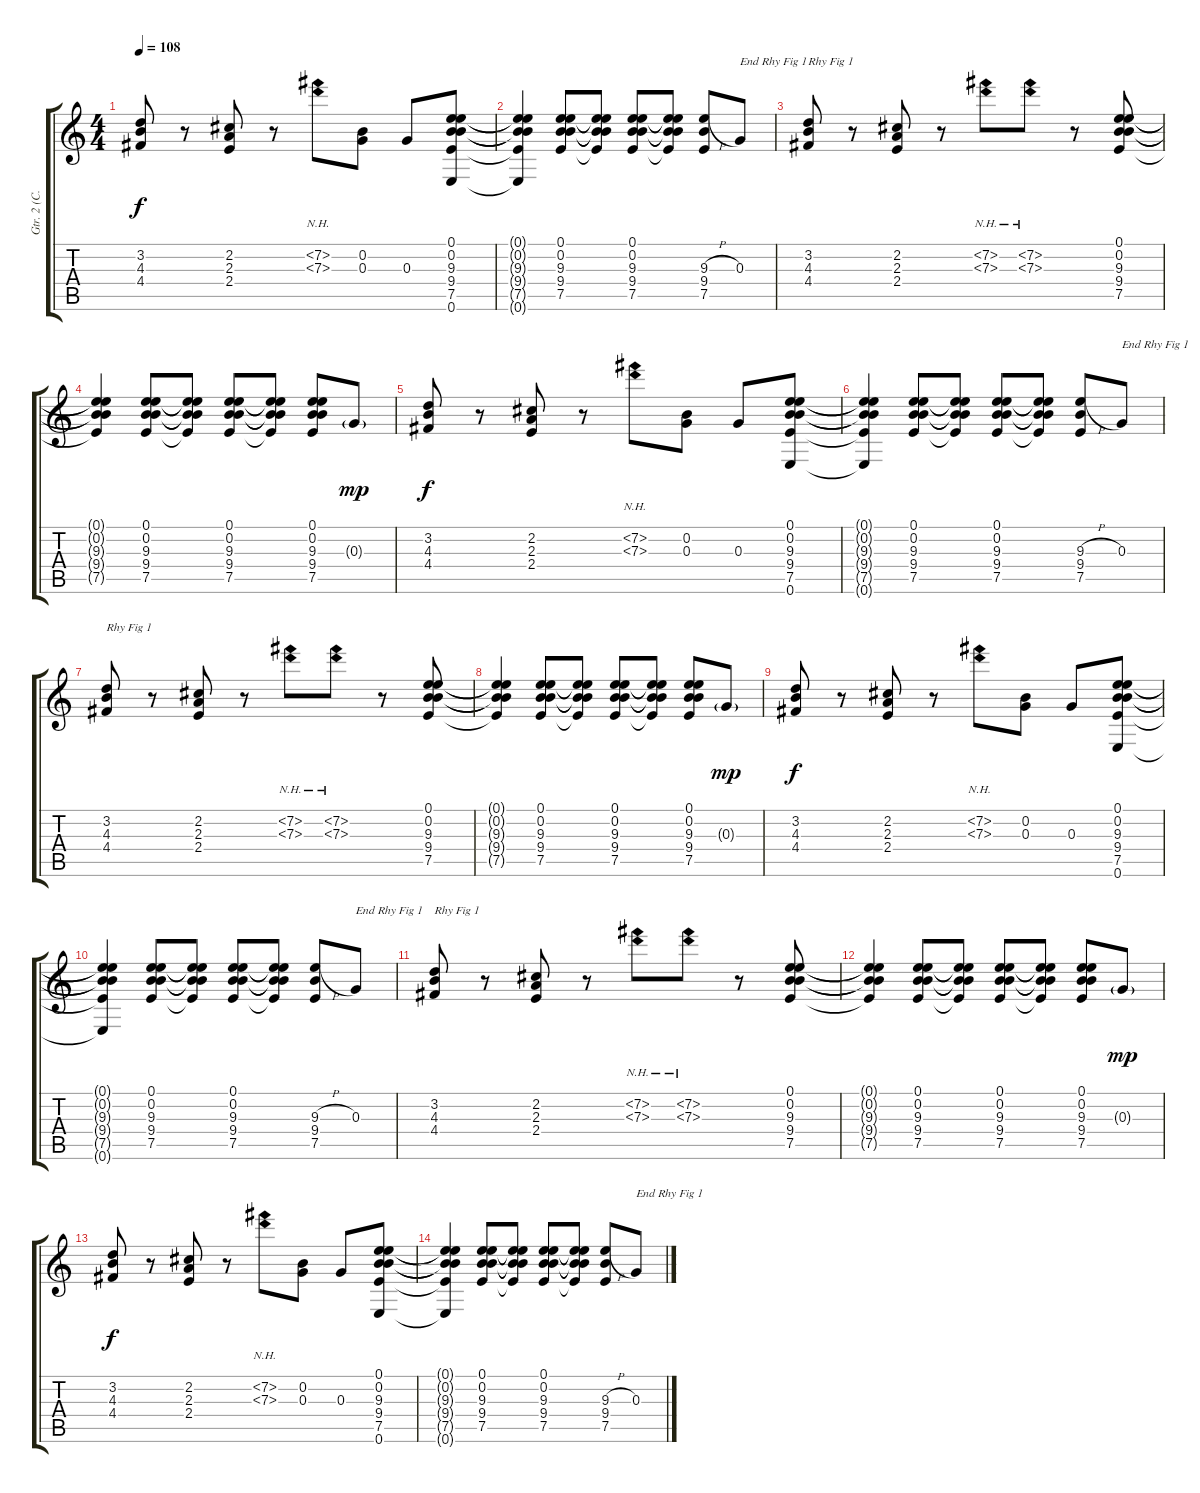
\track ("Gtr. 2 (C. Hynde)" "Gtr. 2 (C.") {instrument electricguitarclean}
\staff {score tabs}
\tuning (E4 B3 G3 D3 A2 E2) {hide}
\ts (4 4)
\tempo 108
\clef g2
\ks c
(3.2 4.3 4.4).8{dy f} r.8 (2.2 2.3 2.4).8 r.8 (7.2{nh} 7.3{nh}).8 (0.2 0.3).8 0.3.8 (0.1 0.2 9.3 9.4 7.5 0.6).8 |
(0.1{t} 0.2{t} 9.3{t} 9.4{t} 7.5{t} 0.6{t}).4 (0.1 0.2 9.3 9.4 7.5).8 (0.1{t} 0.2{t} 9.3{t} 9.4{t} 7.5{t}).8 (0.1 0.2 9.3 9.4 7.5).8 (0.1{t} 0.2{t} 9.3{t} 9.4{t} 7.5{t}).8 (9.3{h} 9.4 7.5).8 0.3.8{txt "End Rhy Fig 1"} |
(3.2 4.3 4.4).8{txt "Rhy Fig 1"} r.8 (2.2 2.3 2.4).8 r.8 (7.2{nh} 7.3{nh}).8 (7.2{nh} 7.3{nh}).8 r.8 (0.1 0.2 9.3 9.4 7.5).8 |
(0.1{t} 0.2{t} 9.3{t} 9.4{t} 7.5{t}).4 (0.1 0.2 9.3 9.4 7.5).8 (0.1{t} 0.2{t} 9.3{t} 9.4{t} 7.5{t}).8 (0.1 0.2 9.3 9.4 7.5).8 (0.1{t} 0.2{t} 9.3{t} 9.4{t} 7.5{t}).8 (0.1 0.2 9.3 9.4 7.5).8 0.3{g}.8{dy mp} |
(3.2 4.3 4.4).8{dy f} r.8 (2.2 2.3 2.4).8 r.8 (7.2{nh} 7.3{nh}).8 (0.2 0.3).8 0.3.8 (0.1 0.2 9.3 9.4 7.5 0.6).8 |
(0.1{t} 0.2{t} 9.3{t} 9.4{t} 7.5{t} 0.6{t}).4 (0.1 0.2 9.3 9.4 7.5).8 (0.1{t} 0.2{t} 9.3{t} 9.4{t} 7.5{t}).8 (0.1 0.2 9.3 9.4 7.5).8 (0.1{t} 0.2{t} 9.3{t} 9.4{t} 7.5{t}).8 (9.3{h} 9.4 7.5).8 0.3.8{txt "End Rhy Fig 1"} |
(3.2 4.3 4.4).8{txt "Rhy Fig 1"} r.8 (2.2 2.3 2.4).8 r.8 (7.2{nh} 7.3{nh}).8 (7.2{nh} 7.3{nh}).8 r.8 (0.1 0.2 9.3 9.4 7.5).8 |
(0.1{t} 0.2{t} 9.3{t} 9.4{t} 7.5{t}).4 (0.1 0.2 9.3 9.4 7.5).8 (0.1{t} 0.2{t} 9.3{t} 9.4{t} 7.5{t}).8 (0.1 0.2 9.3 9.4 7.5).8 (0.1{t} 0.2{t} 9.3{t} 9.4{t} 7.5{t}).8 (0.1 0.2 9.3 9.4 7.5).8 0.3{g}.8{dy mp} |
(3.2 4.3 4.4).8{dy f} r.8 (2.2 2.3 2.4).8 r.8 (7.2{nh} 7.3{nh}).8 (0.2 0.3).8 0.3.8 (0.1 0.2 9.3 9.4 7.5 0.6).8 |
(0.1{t} 0.2{t} 9.3{t} 9.4{t} 7.5{t} 0.6{t}).4 (0.1 0.2 9.3 9.4 7.5).8 (0.1{t} 0.2{t} 9.3{t} 9.4{t} 7.5{t}).8 (0.1 0.2 9.3 9.4 7.5).8 (0.1{t} 0.2{t} 9.3{t} 9.4{t} 7.5{t}).8 (9.3{h} 9.4 7.5).8 0.3.8{txt "End Rhy Fig 1"} |
(3.2 4.3 4.4).8{txt "Rhy Fig 1"} r.8 (2.2 2.3 2.4).8 r.8 (7.2{nh} 7.3{nh}).8 (7.2{nh} 7.3{nh}).8 r.8 (0.1 0.2 9.3 9.4 7.5).8 |
(0.1{t} 0.2{t} 9.3{t} 9.4{t} 7.5{t}).4 (0.1 0.2 9.3 9.4 7.5).8 (0.1{t} 0.2{t} 9.3{t} 9.4{t} 7.5{t}).8 (0.1 0.2 9.3 9.4 7.5).8 (0.1{t} 0.2{t} 9.3{t} 9.4{t} 7.5{t}).8 (0.1 0.2 9.3 9.4 7.5).8 0.3{g}.8{dy mp} |
(3.2 4.3 4.4).8{dy f} r.8 (2.2 2.3 2.4).8 r.8 (7.2{nh} 7.3{nh}).8 (0.2 0.3).8 0.3.8 (0.1 0.2 9.3 9.4 7.5 0.6).8 |
(0.1{t} 0.2{t} 9.3{t} 9.4{t} 7.5{t} 0.6{t}).4 (0.1 0.2 9.3 9.4 7.5).8 (0.1{t} 0.2{t} 9.3{t} 9.4{t} 7.5{t}).8 (0.1 0.2 9.3 9.4 7.5).8 (0.1{t} 0.2{t} 9.3{t} 9.4{t} 7.5{t}).8 (9.3{h} 9.4 7.5).8 0.3.8{txt "End Rhy Fig 1"}
